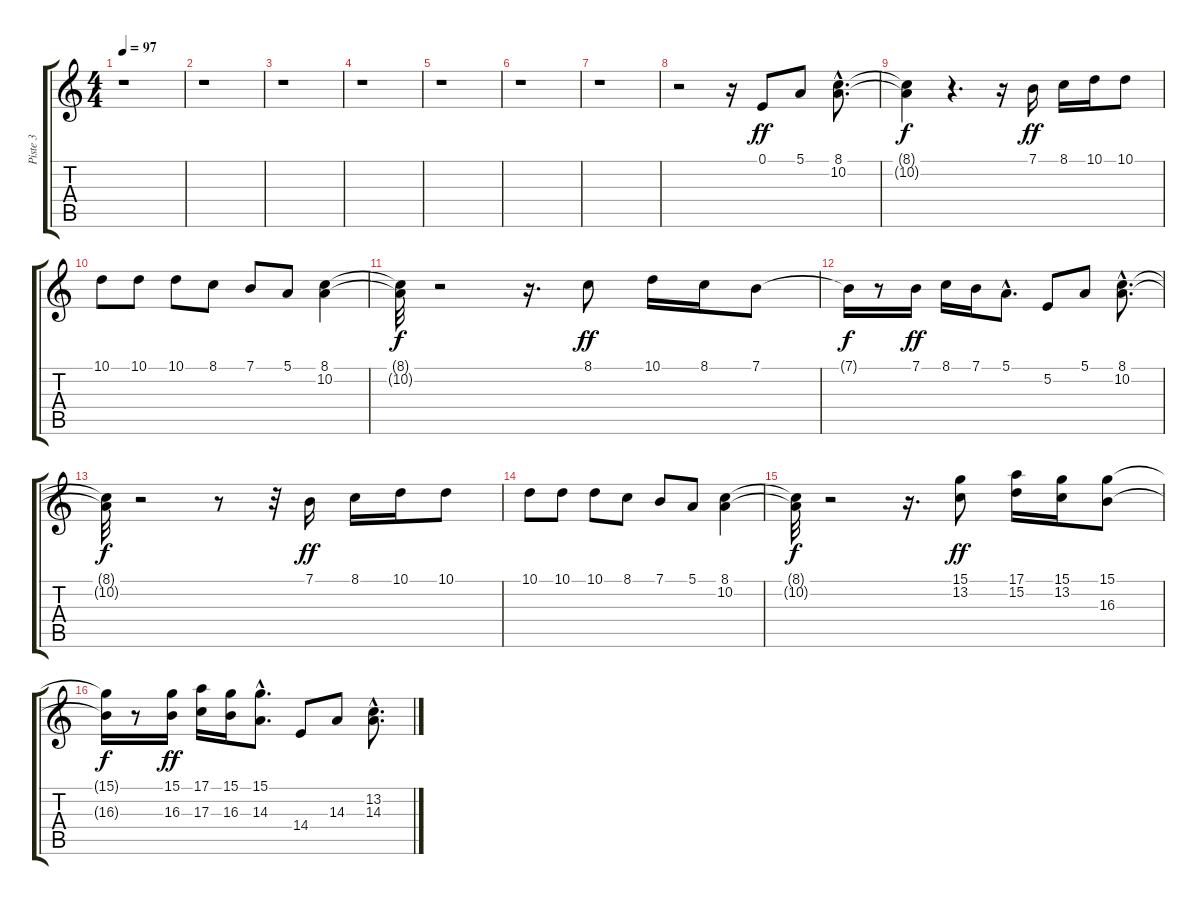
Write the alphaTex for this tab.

\track ("Piste 3" "Piste 3") {instrument choiraahs}
\staff {score tabs}
\tuning (E4 B3 G3 D3 A2 E2) {hide}
\ts (4 4)
\tempo 97
\clef g2
\ks c
r.1{dy f} |
r.1 |
r.1 |
r.1 |
r.1 |
r.1 |
r.1 |
r.2 r.16 0.1.8{dy ff} 5.1.8 (8.1{hac} 10.2{hac}).8{d} |
(8.1{t} 10.2{t}).4{dy f} r.4{d} r.16 7.1.16{dy ff} 8.1.16 10.1.16 10.1.8 |
10.1.8 10.1.8 10.1.8 8.1.8 7.1.8 5.1.8 (8.1 10.2).4 |
(8.1{t} 10.2{t}).32{dy f} r.2 r.16{d} 8.1.8{dy ff} 10.1.16 8.1.16 7.1.8 |
7.1{t}.16{dy f} r.8 7.1.16{dy ff} 8.1.16 7.1.16 5.1{hac}.8{d} 5.2.8 5.1.8 (8.1{hac} 10.2{hac}).8{d} |
(8.1{t} 10.2{t}).32{dy f} r.2 r.8 r.32 7.1.16{dy ff} 8.1.16 10.1.16 10.1.8 |
10.1.8 10.1.8 10.1.8 8.1.8 7.1.8 5.1.8 (8.1 10.2).4 |
(8.1{t} 10.2{t}).32{dy f} r.2 r.16{d} (15.1 13.2).8{dy ff} (17.1 15.2).16 (15.1 13.2).16 (15.1 16.3).8 |
(15.1{t} 16.3{t}).16{dy f} r.8 (15.1 16.3).16{dy ff} (17.1 17.3).16 (15.1 16.3).16 (15.1{hac} 14.3{hac}).8{d} 14.4.8 14.3.8 (13.2{hac} 14.3{hac}).8{d}
